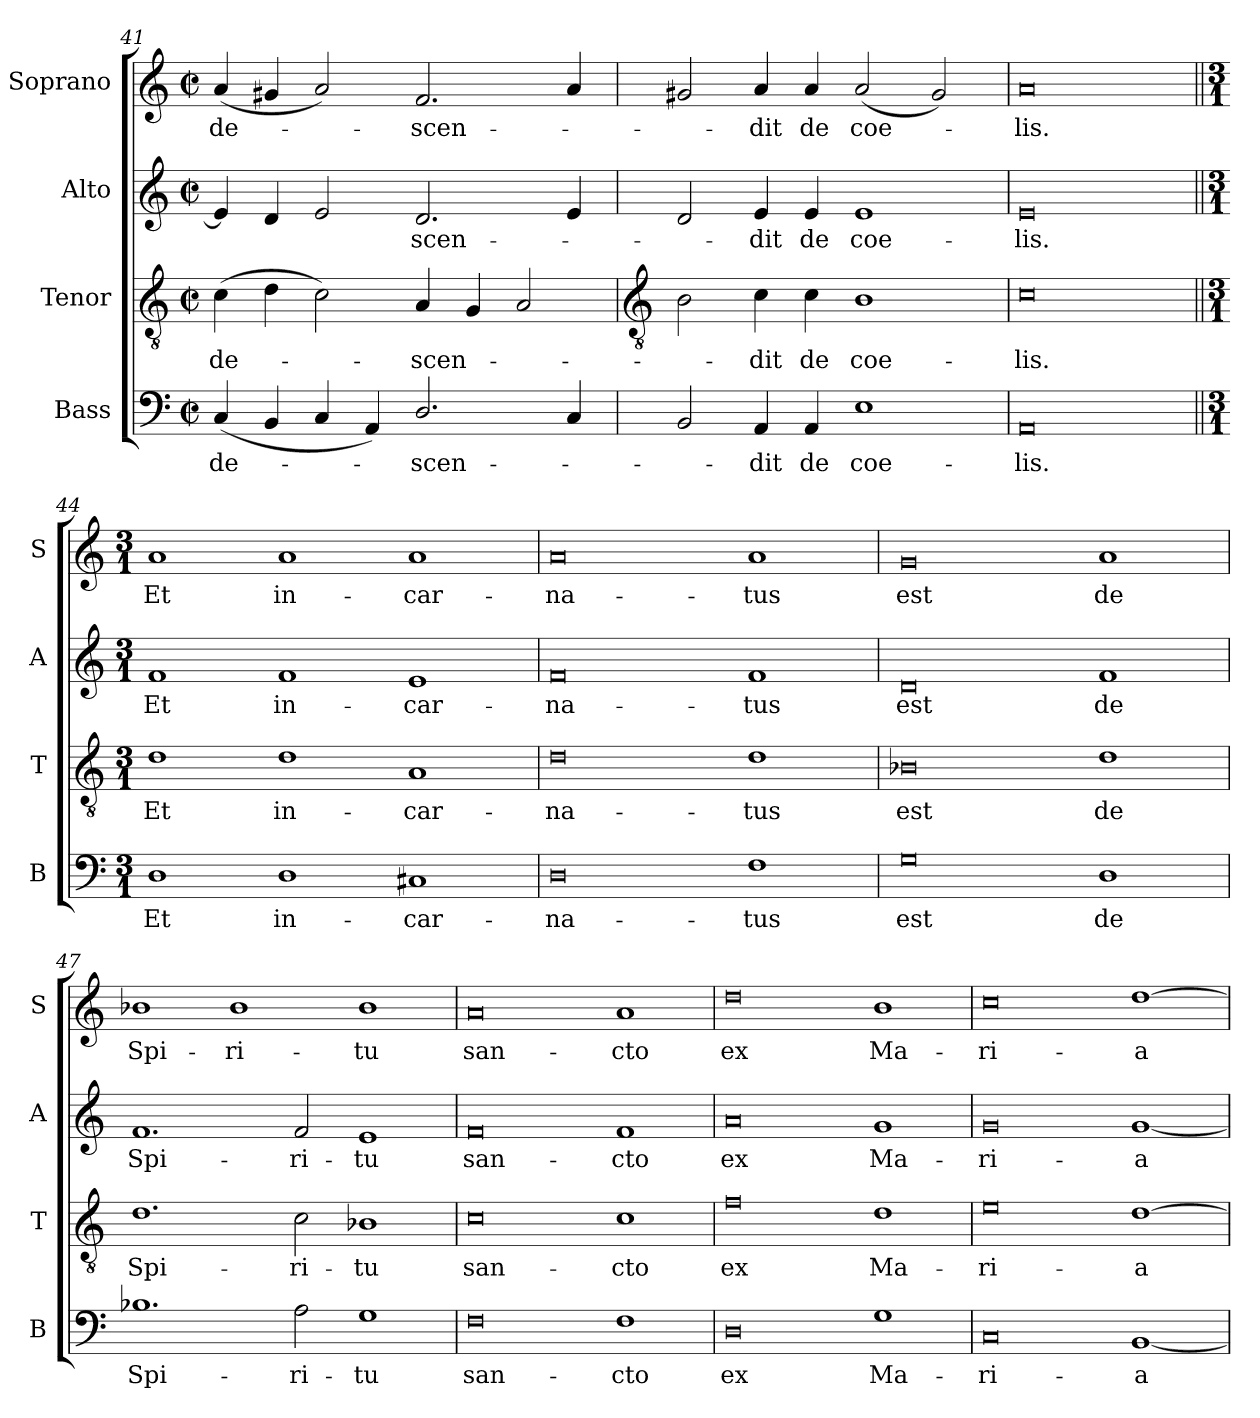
**kern	**text	**kern	**text	**kern	**text	**kern	**text
*part4	*part4	*part3	*part3	*part2	*part2	*part1	*part1
*staff4	*staff4	*staff3	*staff3	*staff2	*staff2	*staff1	*staff1
*I"Bass	*	*I"Tenor	*	*I"Alto	*	*I"Soprano	*
*I'B	*	*I'T	*	*I'A	*	*I'S	*
*clefF4	*	*clefGv2	*	*clefG2	*	*clefG2	*
*k[]	*	*k[]	*	*k[]	*	*k[]	*
*C:	*	*C:	*	*C:	*	*C:	*
*M4/2	*	*M4/2	*	*M4/2	*	*M4/2	*
*met(c|)	*	*met(c|)	*	*met(c|)	*	*met(c|)	*
=41	=41	=41	=41	=41	=41	=41	=41
!	!LO:LY:b	!	!LO:LY:b	!	!	!	!LO:LY:b
(<4C	de-	(>4c	de-	4e]	.	(<4a	de-
4BB	.	4d	.	4d	.	4g#X	.
4C	.	2c)	.	2e	.	2a)	.
4AA)	.	.	.	.	.	.	.
!	!LO:LY:b	!	!LO:LY:b	!	!LO:LY:b	!	!LO:LY:b
2.D/	scen-	4A	scen-	2.d	scen-	2.f	scen-
.	.	4G	.	.	.	.	.
.	.	2A	.	.	.	.	.
4C	.	.	.	4e	.	4a	.
!!LO:LB:g=z
=42	=42	=42	=42	=42	=42	=42	=42
*	*	*clefGv2	*	*	*	*	*
2BB	.	2B	.	2d	.	2g#X	.
!	!LO:LY:b	!	!LO:LY:b	!	!LO:LY:b	!	!LO:LY:b
4AA	dit	4c	dit	4e	dit	4a	dit
!	!LO:LY:b	!	!LO:LY:b	!	!LO:LY:b	!	!LO:LY:b
4AA	de	4c	de	4e	de	4a	de
!	!LO:LY:b	!	!LO:LY:b	!	!LO:LY:b	!	!LO:LY:b
1E	coe-	1B	coe-	1e	coe-	(<2a	coe-
.	.	.	.	.	.	2g#)	.
=43	=43	=43	=43	=43	=43	=43	=43
!	!LO:LY:b	!	!LO:LY:b	!	!LO:LY:b	!	!LO:LY:b
0AA	-lis.	0c	-lis.	0e	-lis.	0a	lis.
=44||	=44||	=44||	=44||	=44||	=44||	=44||	=44||
*M3/1	*	*M3/1	*	*M3/1	*	*M3/1	*
!	!LO:LY:b	!	!LO:LY:b	!	!LO:LY:b	!	!LO:LY:b
1D	Et	1d	Et	1f	Et	1a	Et
!	!LO:LY:b	!	!LO:LY:b	!	!LO:LY:b	!	!LO:LY:b
1D	in-	1d	in-	1f	in-	1a	in-
!	!LO:LY:b	!	!LO:LY:b	!	!LO:LY:b	!	!LO:LY:b
1C#X	-car-	1A	-car-	1e	-car-	1a	-car-
=45	=45	=45	=45	=45	=45	=45	=45
!	!LO:LY:b	!	!LO:LY:b	!	!LO:LY:b	!	!LO:LY:b
0D	-na-	0d	-na-	0f	-na-	0a	-na-
!	!LO:LY:b	!	!LO:LY:b	!	!LO:LY:b	!	!LO:LY:b
1F	-tus	1d	-tus	1f	-tus	1a	-tus
=46	=46	=46	=46	=46	=46	=46	=46
!	!LO:LY:b	!	!LO:LY:b	!	!LO:LY:b	!	!LO:LY:b
0G	est	0B-X	est	0d	est	0g	est
!	!LO:LY:b	!	!LO:LY:b	!	!LO:LY:b	!	!LO:LY:b
1D	de	1d	de	1f	de	1a	de
=47	=47	=47	=47	=47	=47	=47	=47
!	!LO:LY:b	!	!LO:LY:b	!	!LO:LY:b	!	!LO:LY:b
1.B-X	Spi-	1.d	Spi-	1.f	Spi-	1b-X	Spi-
!	!	!	!	!	!	!	!LO:LY:b
.	.	.	.	.	.	1b-	-ri-
!	!LO:LY:b	!	!LO:LY:b	!	!LO:LY:b	!	!
2A	-ri-	2c	-ri-	2f	-ri-	.	.
!	!LO:LY:b	!	!LO:LY:b	!	!LO:LY:b	!	!LO:LY:b
1G	-tu	1B-X	-tu	1e	-tu	1b-	-tu
=48	=48	=48	=48	=48	=48	=48	=48
!	!LO:LY:b	!	!LO:LY:b	!	!LO:LY:b	!	!LO:LY:b
0F	san-	0c	san-	0f	san-	0a	san-
!	!LO:LY:b	!	!LO:LY:b	!	!LO:LY:b	!	!LO:LY:b
1F	-cto	1c	-cto	1f	-cto	1a	-cto
=49	=49	=49	=49	=49	=49	=49	=49
!	!LO:LY:b	!	!LO:LY:b	!	!LO:LY:b	!	!LO:LY:b
0D	ex	0f	ex	0a	ex	0dd	ex
!	!LO:LY:b	!	!LO:LY:b	!	!LO:LY:b	!	!LO:LY:b
1G	Ma-	1d	Ma-	1g	Ma-	1b	Ma-
=50	=50	=50	=50	=50	=50	=50	=50
!	!LO:LY:b	!	!LO:LY:b	!	!LO:LY:b	!	!LO:LY:b
0C	-ri-	0e	-ri-	0g	-ri-	0cc	-ri-
!	!LO:LY:b	!	!LO:LY:b	!	!LO:LY:b	!	!LO:LY:b
[1BB	-a	[1d	-a	[1g	-a	[1dd	-a
=	=	=	=	=	=	=	=
*-	*-	*-	*-	*-	*-	*-	*-
